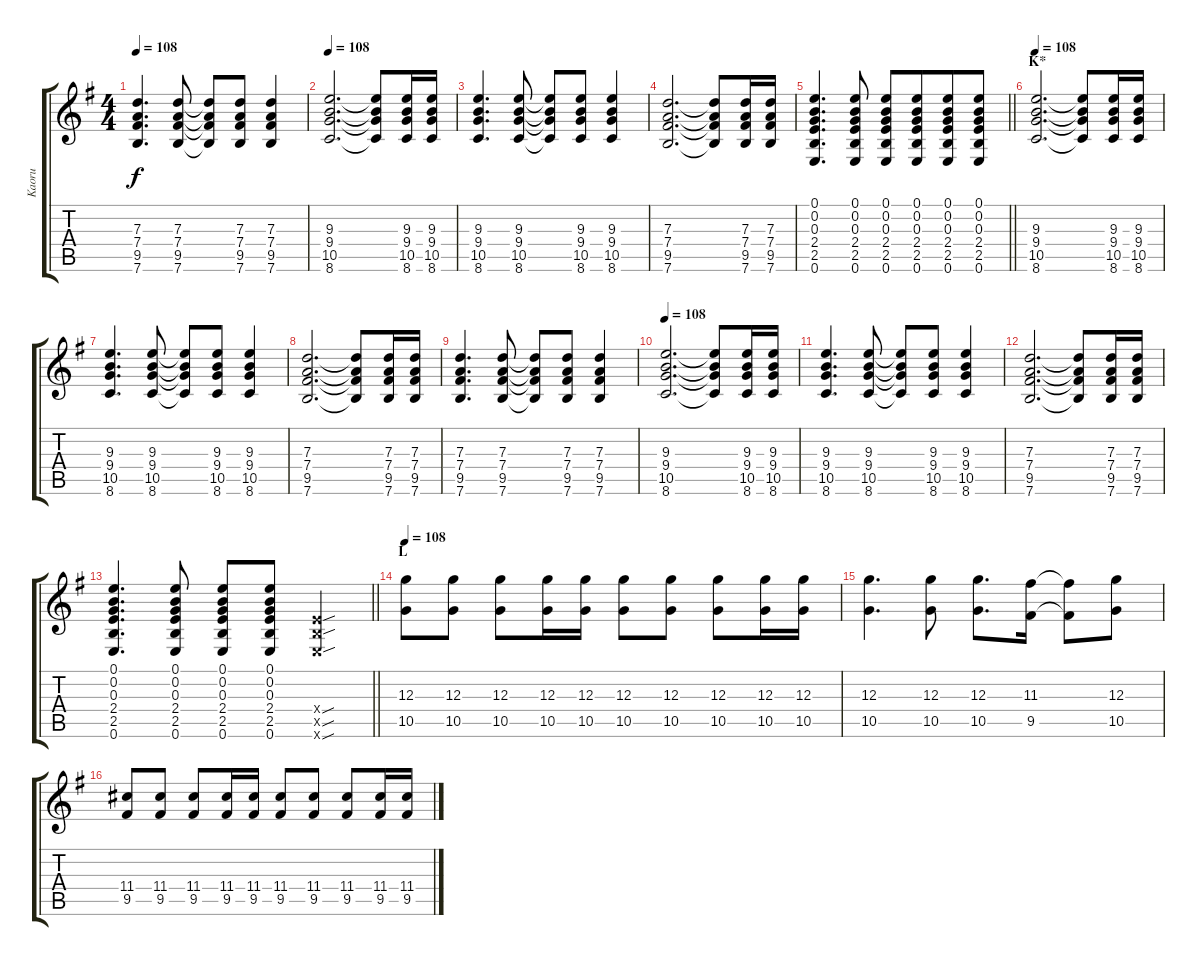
\track ("Kaoru" "Kaoru") {instrument overdrivenguitar}
\staff {score tabs}
\tuning (E4 B3 G3 D3 A2 E2) {hide}
\ts (4 4)
\tempo 108
\clef g2
\ks eminor
(7.3 7.4 9.5 7.6).4{d dy f} (7.3 7.4 9.5 7.6).8 (7.3{t} 7.4{t} 9.5{t} 7.6{t}).8 (7.3 7.4 9.5 7.6).8 (7.3 7.4 9.5 7.6).4 |
\tempo 108
(9.3 9.4 10.5 8.6).2{d} (9.3{t} 9.4{t} 10.5{t} 8.6{t}).8 (9.3 9.4 10.5 8.6).16 (9.3 9.4 10.5 8.6).16 |
(9.3 9.4 10.5 8.6).4{d} (9.3 9.4 10.5 8.6).8 (9.3{t} 9.4{t} 10.5{t} 8.6{t}).8 (9.3 9.4 10.5 8.6).8 (9.3 9.4 10.5 8.6).4 |
(7.3 7.4 9.5 7.6).2{d} (7.3{t} 7.4{t} 9.5{t} 7.6{t}).8 (7.3 7.4 9.5 7.6).16 (7.3 7.4 9.5 7.6).16 |
\barLineRight lightlight
(0.1 0.2 0.3 2.4 2.5 0.6).4{d} (0.1 0.2 0.3 2.4 2.5 0.6).8 (0.1 0.2 0.3 2.4 2.5 0.6).8 (0.1 0.2 0.3 2.4 2.5 0.6).8{beam merge} (0.1 0.2 0.3 2.4 2.5 0.6).8 (0.1 0.2 0.3 2.4 2.5 0.6).8 |
\section ("" "K*")
\tempo 108
(9.3 9.4 10.5 8.6).2{d} (9.3{t} 9.4{t} 10.5{t} 8.6{t}).8 (9.3 9.4 10.5 8.6).16 (9.3 9.4 10.5 8.6).16 |
(9.3 9.4 10.5 8.6).4{d} (9.3 9.4 10.5 8.6).8 (9.3{t} 9.4{t} 10.5{t} 8.6{t}).8 (9.3 9.4 10.5 8.6).8 (9.3 9.4 10.5 8.6).4 |
(7.3 7.4 9.5 7.6).2{d} (7.3{t} 7.4{t} 9.5{t} 7.6{t}).8 (7.3 7.4 9.5 7.6).16 (7.3 7.4 9.5 7.6).16 |
(7.3 7.4 9.5 7.6).4{d} (7.3 7.4 9.5 7.6).8 (7.3{t} 7.4{t} 9.5{t} 7.6{t}).8 (7.3 7.4 9.5 7.6).8 (7.3 7.4 9.5 7.6).4 |
\tempo 108
(9.3 9.4 10.5 8.6).2{d} (9.3{t} 9.4{t} 10.5{t} 8.6{t}).8 (9.3 9.4 10.5 8.6).16 (9.3 9.4 10.5 8.6).16 |
(9.3 9.4 10.5 8.6).4{d} (9.3 9.4 10.5 8.6).8 (9.3{t} 9.4{t} 10.5{t} 8.6{t}).8 (9.3 9.4 10.5 8.6).8 (9.3 9.4 10.5 8.6).4 |
(7.3 7.4 9.5 7.6).2{d} (7.3{t} 7.4{t} 9.5{t} 7.6{t}).8 (7.3 7.4 9.5 7.6).16 (7.3 7.4 9.5 7.6).16 |
\barLineRight lightlight
(0.1 0.2 0.3 2.4 2.5 0.6).4{d} (0.1 0.2 0.3 2.4 2.5 0.6).8 (0.1 0.2 0.3 2.4 2.5 0.6).8 (0.1 0.2 0.3 2.4 2.5 0.6).8 (2.4{sou x} 2.5{sou x} 0.6{sou x}).4 |
\section ("" "L")
\tempo 108
(12.3 10.5).8 (12.3 10.5).8 (12.3 10.5).8 (12.3 10.5).16 (12.3 10.5).16 (12.3 10.5).8 (12.3 10.5).8 (12.3 10.5).8 (12.3 10.5).16 (12.3 10.5).16 |
(12.3 10.5).4{d} (12.3 10.5).8 (12.3 10.5).8{d} (11.3 9.5).16 (11.3{t} 9.5{t}).8 (12.3 10.5).8 |
(11.4 9.5).8 (11.4 9.5).8 (11.4 9.5).8 (11.4 9.5).16 (11.4 9.5).16 (11.4 9.5).8 (11.4 9.5).8 (11.4 9.5).8 (11.4 9.5).16 (11.4 9.5).16
